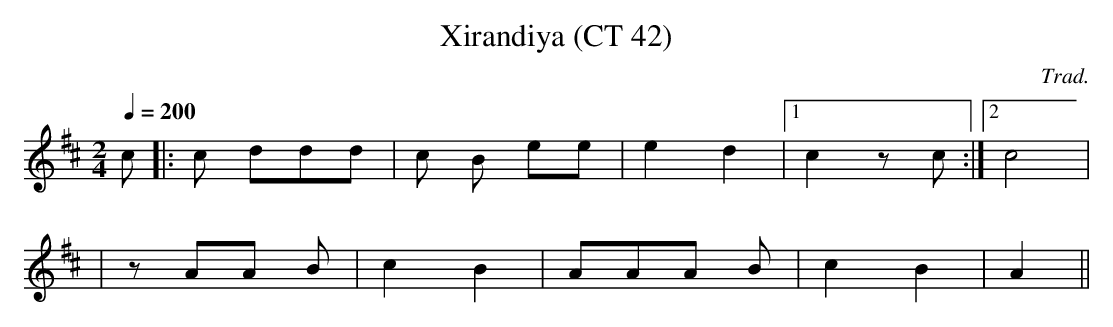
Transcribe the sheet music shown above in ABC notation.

X:1
T:Xirandiya (CT 42)
C:Trad.
M:2/4
L:1/8
Q:1/4=200
K:D
 c |: c ddd | c B ee | e2 d2 |1 c2 z c :|2 c4 |
 | z AA B | c2 B2 | AAA B | c2 B2 | A2 ||
